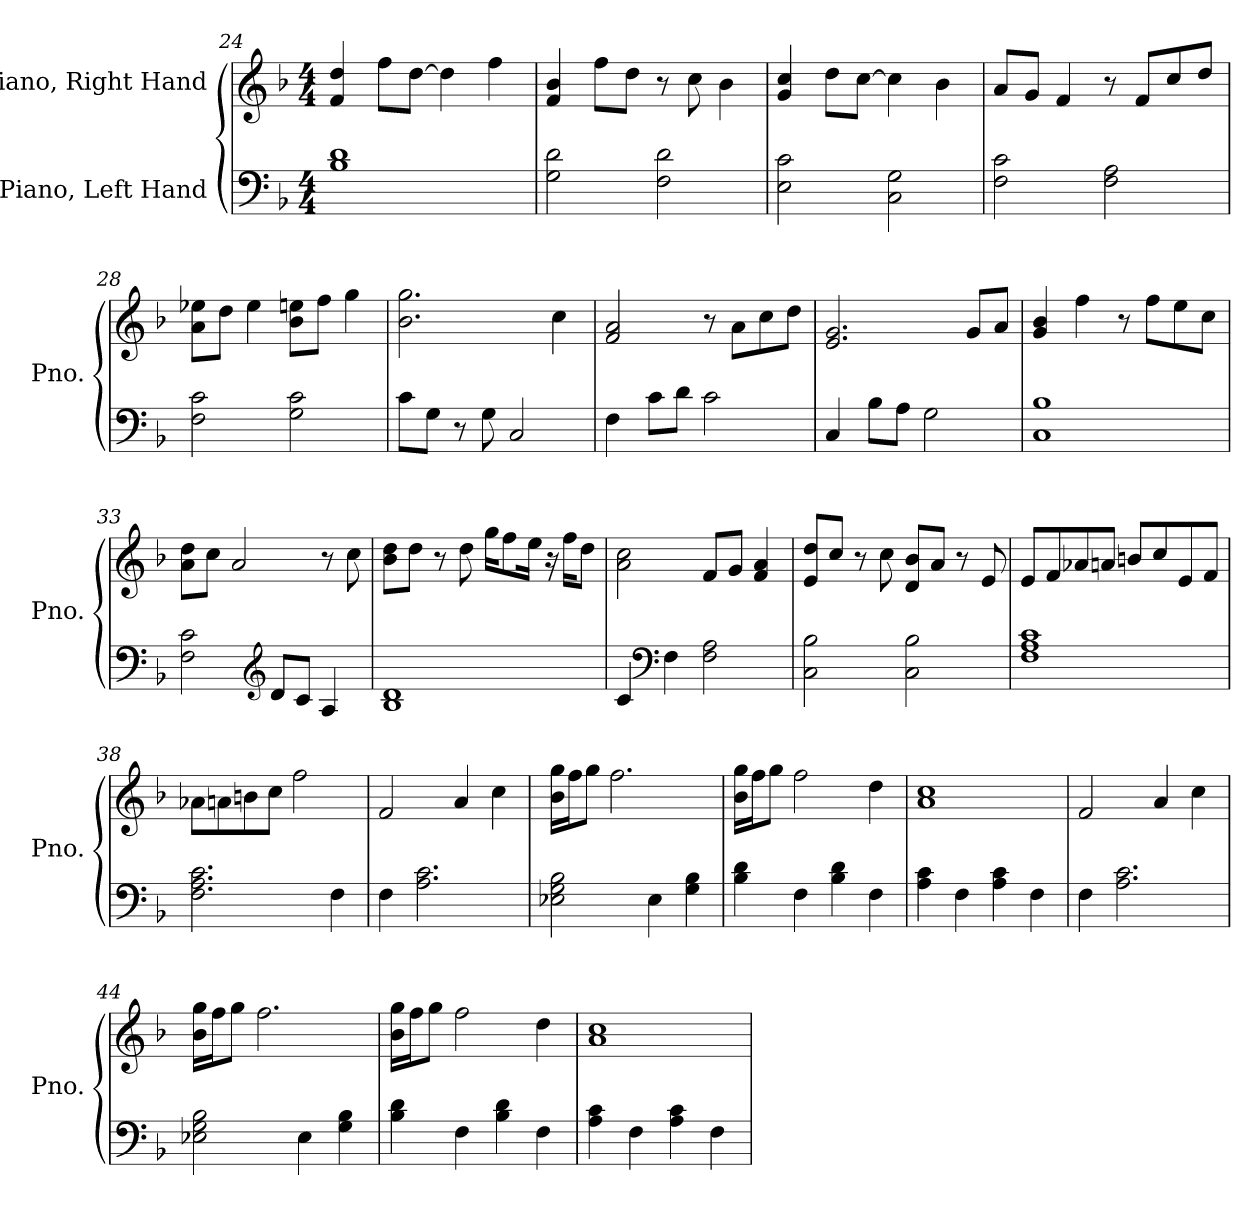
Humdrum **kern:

**kern	**kern
*part2	*part1
*staff2	*staff1
*I"Piano, Left Hand	*I"Piano, Right Hand
*I'Pno.	*I'Pno.
*clefF4	*clefG2
*k[b-]	*k[b-]
*M4/4	*M4/4
=24	=24
1B- 1d	4f/ 4dd/
.	8ff\L
.	[8dd\J
.	4dd\]
.	4ff\
=25	=25
2G\ 2d\	4f/ 4b-/
.	8ff\L
.	8dd\J
2F\ 2d\	8r
.	8cc\
.	4b-\
=26	=26
2E\ 2c\	4g/ 4cc/
.	8dd\L
.	[8cc\J
2C\ 2G\	4cc\]
.	4b-\
=27	=27
2F\ 2c\	8a/L
.	8g/J
.	4f/
2F\ 2A\	8r
.	8f/L
.	8cc/
.	8dd/J
!!LO:LB:g=z
=28	=28
2F\ 2c\	8a\ 8ee-X\L
.	8dd\J
.	4ee-\
2G\ 2c\	8b-\ 8een\L
.	8ff\J
.	4gg\
=29	=29
8c\L	2.b-\ 2.gg\
8G\J	.
8r	.
8G\	.
2C/	.
.	4cc\
=30	=30
4F\	2f/ 2a/
8c\L	.
8d\J	.
2c\	8r
.	8a\L
.	8cc\
.	8dd\J
=31	=31
4C/	2.e/ 2.g/
8B-\L	.
8A\J	.
2G\	.
.	8g/L
.	8a/J
=32	=32
1C 1B-	4g/ 4b-/
.	4ff\
.	8r
.	8ff\L
.	8ee\
.	8cc\J
=33	=33
2F\ 2c\	8a\ 8dd\L
.	8cc\J
.	2a/
*clefG2	*
8d/L	.
8c/J	.
4A/	8r
.	8cc\
!!LO:PB:g=z
=34	=34
1B- 1d	8b-\ 8dd\L
.	8dd\J
.	8r
.	8dd\
.	16gg\KL
.	8ff\
.	16ee\Jk
.	16r
.	16ff\KL
.	8dd\J
=35	=35
4c/	2a\ 2cc\
*clefF4	*
4F\	.
2F\ 2A\	8f/L
.	8g/J
.	4f/ 4a/
=36	=36
2C\ 2B-\	8e/ 8dd/L
.	8cc/J
.	8r
.	8cc\
2C\ 2B-\	8d/ 8b-/L
.	8a/J
.	8r
.	8e/
=37	=37
1F 1A 1c	8e/L
.	8f/
.	8a-X/
.	8an/J
.	8bn/L
.	8cc/
.	8e/
.	8f/J
=38	=38
2.F\ 2.A\ 2.c\	8a-X\L
.	8an\
.	8bn\
.	8cc\J
.	2ff\
4F\	.
!!LO:LB:g=z
=39	=39
4F\	2f/
2.A\ 2.c\	.
.	4a/
.	4cc\
=40	=40
2E-X\ 2G\ 2B-\	16b-\ 16gg\LL
.	16ff\J
.	8gg\J
.	2.ff\
4E-\	.
4G\ 4B-\	.
=41	=41
4B-\ 4d\	16b-\ 16gg\LL
.	16ff\J
.	8gg\J
4F\	2ff\
4B-\ 4d\	.
4F\	4dd\
=42	=42
4A\ 4c\	1a 1cc
4F\	.
4A\ 4c\	.
4F\	.
=43	=43
4F\	2f/
2.A\ 2.c\	.
.	4a/
.	4cc\
=44	=44
2E-X\ 2G\ 2B-\	16b-\ 16gg\LL
.	16ff\J
.	8gg\J
.	2.ff\
4E-\	.
4G\ 4B-\	.
=45	=45
4B-\ 4d\	16b-\ 16gg\LL
.	16ff\J
.	8gg\J
4F\	2ff\
4B-\ 4d\	.
4F\	4dd\
!!LO:LB:g=z
=46	=46
4A\ 4c\	1a 1cc
4F\	.
4A\ 4c\	.
4F\	.
=	=
*-	*-
